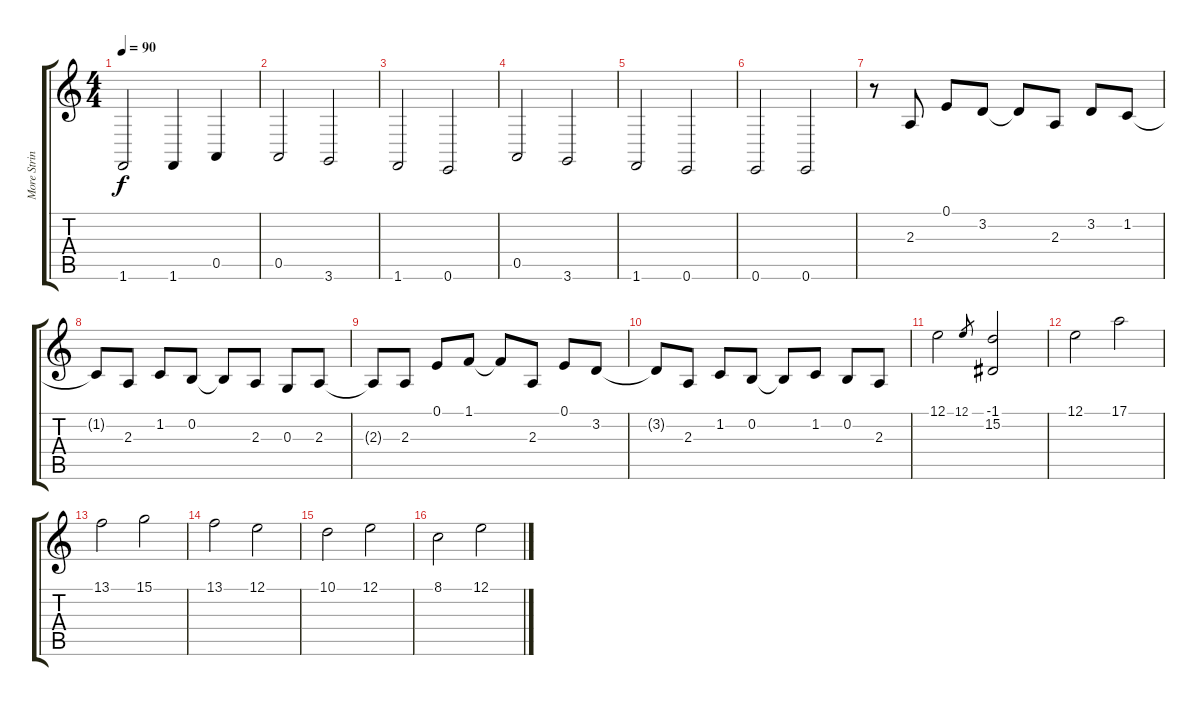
\track ("More Strings" "More Strin") {instrument tremolostrings}
\staff {score tabs}
\tuning (E4 B3 G3 D3 A2 E2) {hide}
\ts (4 4)
\tempo 90
\clef g2
\ks c
1.6.2{dy f} 1.6.4 0.5.4 |
0.5.2 3.6.2 |
1.6.2 0.6.2 |
0.5.2 3.6.2 |
1.6.2 0.6.2 |
0.6.2 0.6.2 |
r.8 2.3.8 0.1.8 3.2.8 3.2{t}.8 2.3.8 3.2.8 1.2.8 |
1.2{t}.8 2.3.8 1.2.8 0.2.8 0.2{t}.8 2.3.8 0.3.8 2.3.8 |
2.3{t}.8 2.3.8 0.1.8 1.1.8 1.1{t}.8 2.3.8 0.1.8 3.2.8 |
3.2{t}.8 2.3.8 1.2.8 0.2.8 0.2{t}.8 1.2.8 0.2.8 2.3.8 |
12.1.2 12.1.8{gr} (-1.1 15.2).2 |
12.1.2 17.1.2 |
13.1.2 15.1.2 |
13.1.2 12.1.2 |
10.1.2 12.1.2 |
8.1.2 12.1.2
